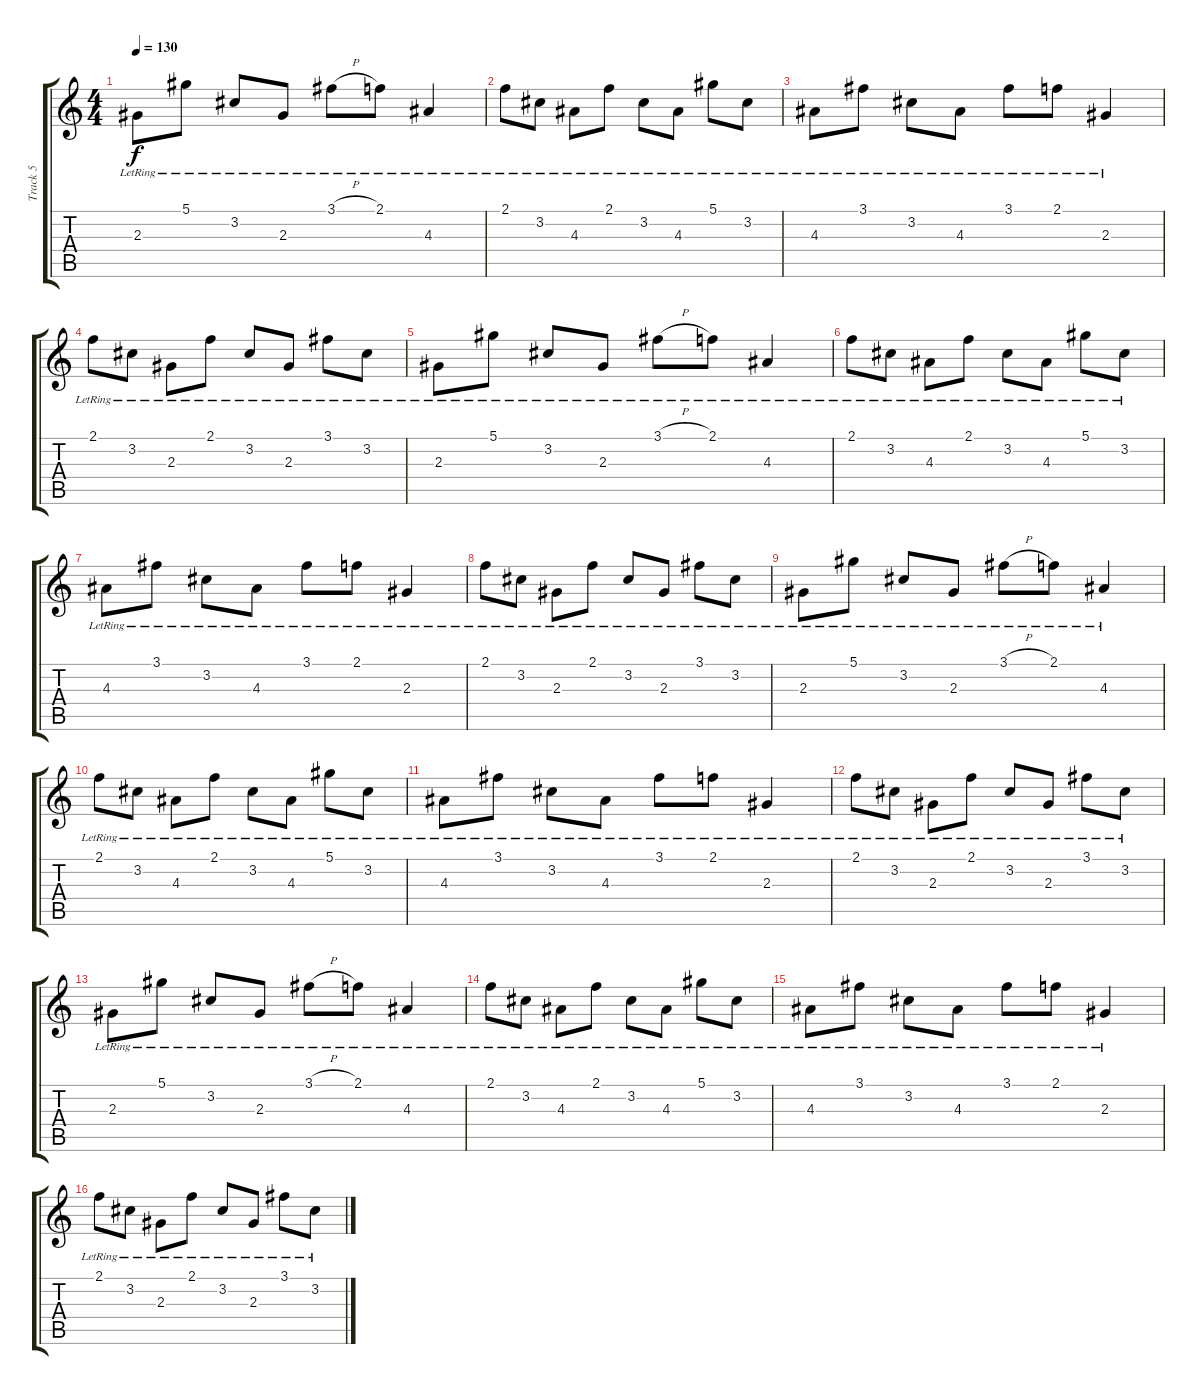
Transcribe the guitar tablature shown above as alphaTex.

\track ("Track 5" "Track 5") {instrument overdrivenguitar}
\staff {score tabs}
\tuning (Eb4 Bb3 Gb3 Db3 Ab2 Eb2) {hide}
\ts (4 4)
\tempo 130
\clef g2
\ks c
2.3{lr}.8{dy f} 5.1{lr}.8 3.2{lr}.8 2.3{lr}.8 3.1{h lr}.8 2.1{lr}.8 4.3{lr}.4 |
2.1{lr}.8 3.2{lr}.8 4.3{lr}.8 2.1{lr}.8 3.2{lr}.8 4.3{lr}.8 5.1{lr}.8 3.2{lr}.8 |
4.3{lr}.8 3.1{lr}.8 3.2{lr}.8 4.3{lr}.8 3.1{lr}.8 2.1{lr}.8 2.3{lr}.4 |
2.1{lr}.8 3.2{lr}.8 2.3{lr}.8 2.1{lr}.8 3.2{lr}.8 2.3{lr}.8 3.1{lr}.8 3.2{lr}.8 |
2.3{lr}.8 5.1{lr}.8 3.2{lr}.8 2.3{lr}.8 3.1{h lr}.8 2.1{lr}.8 4.3{lr}.4 |
2.1{lr}.8 3.2{lr}.8 4.3{lr}.8 2.1{lr}.8 3.2{lr}.8 4.3{lr}.8 5.1{lr}.8 3.2{lr}.8 |
4.3{lr}.8 3.1{lr}.8 3.2{lr}.8 4.3{lr}.8 3.1{lr}.8 2.1{lr}.8 2.3{lr}.4 |
2.1{lr}.8 3.2{lr}.8 2.3{lr}.8 2.1{lr}.8 3.2{lr}.8 2.3{lr}.8 3.1{lr}.8 3.2{lr}.8 |
2.3{lr}.8 5.1{lr}.8 3.2{lr}.8 2.3{lr}.8 3.1{h lr}.8 2.1{lr}.8 4.3{lr}.4 |
2.1{lr}.8 3.2{lr}.8 4.3{lr}.8 2.1{lr}.8 3.2{lr}.8 4.3{lr}.8 5.1{lr}.8 3.2{lr}.8 |
4.3{lr}.8 3.1{lr}.8 3.2{lr}.8 4.3{lr}.8 3.1{lr}.8 2.1{lr}.8 2.3{lr}.4 |
2.1{lr}.8 3.2{lr}.8 2.3{lr}.8 2.1{lr}.8 3.2{lr}.8 2.3{lr}.8 3.1{lr}.8 3.2{lr}.8 |
2.3{lr}.8 5.1{lr}.8 3.2{lr}.8 2.3{lr}.8 3.1{h lr}.8 2.1{lr}.8 4.3{lr}.4 |
2.1{lr}.8 3.2{lr}.8 4.3{lr}.8 2.1{lr}.8 3.2{lr}.8 4.3{lr}.8 5.1{lr}.8 3.2{lr}.8 |
4.3{lr}.8 3.1{lr}.8 3.2{lr}.8 4.3{lr}.8 3.1{lr}.8 2.1{lr}.8 2.3{lr}.4 |
2.1{lr}.8 3.2{lr}.8 2.3{lr}.8 2.1{lr}.8 3.2{lr}.8 2.3{lr}.8 3.1{lr}.8 3.2{lr}.8
